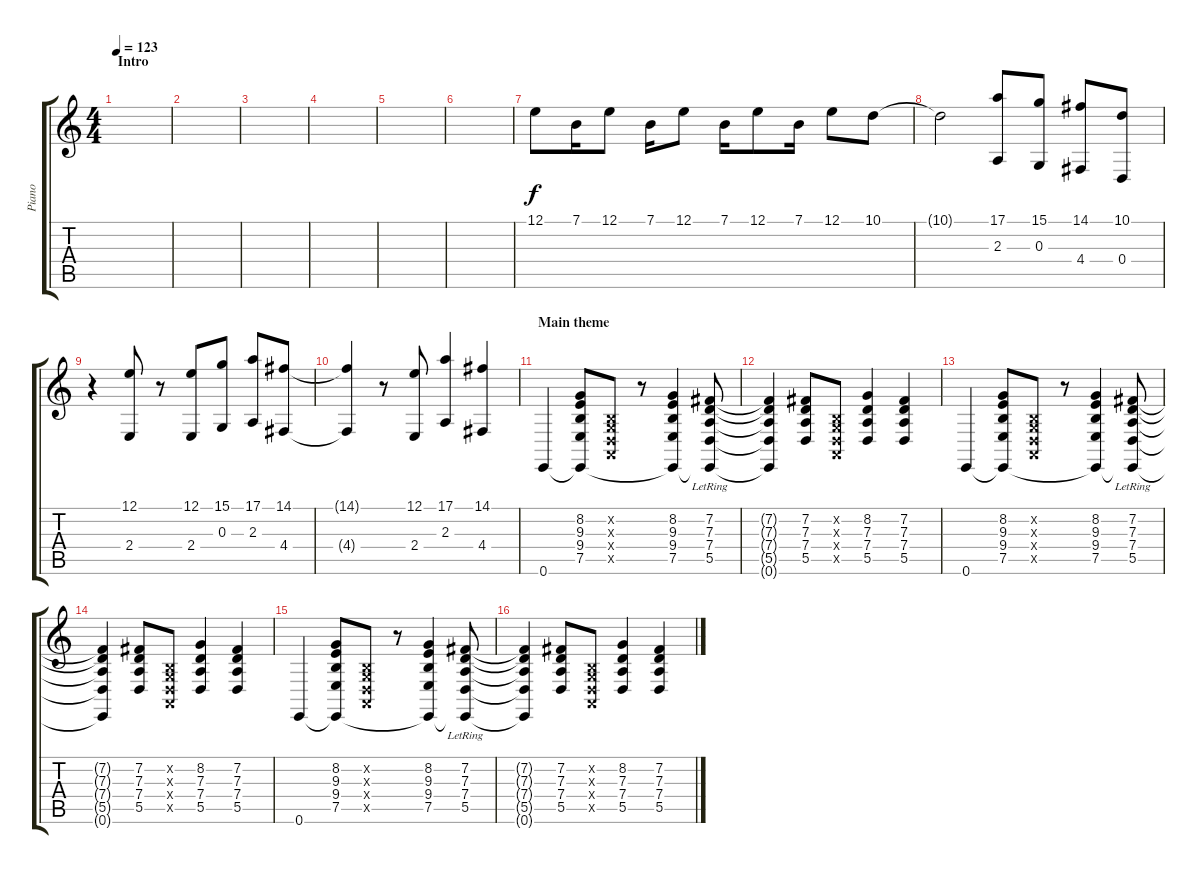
\track ("Piano" "Piano") {instrument acousticgrandpiano}
\staff {score tabs}
\tuning (E4 B3 G3 D3 A2 E2) {hide}
\ts (4 4)
\section ("" "Intro")
\tempo 123
\clef g2
\ks c
|
|
|
|
|
|
12.1.8 7.1.16 12.1.8 7.1.16 12.1.8 7.1.16 12.1.8 7.1.16 12.1.8 10.1.8 |
10.1{t}.2 (17.1 2.3).8 (15.1 0.3).8 (14.1 4.4).8 (10.1 0.4).8 |
r.4 (12.1 2.4).8 r.8 (12.1 2.4).8 (15.1 0.3).8 (17.1 2.3).8 (14.1 4.4).8 |
(14.1{t} 4.4{t}).4 r.8 (12.1 2.4).8 (17.1 2.3).4 (14.1 4.4).4 |
\section ("" "Main theme")
0.6.4 (8.2 9.3 9.4 7.5 0.6{t}).8 (0.2{x} 0.3{x} 0.4{x} 0.5{x}).8 r.8 (8.2 9.3 9.4 7.5 0.6{t}).4 (7.2{lr} 7.3{lr} 7.4{lr} 5.5{lr} 0.6{t}).8 |
(7.2{t} 7.3{t} 7.4{t} 5.5{t} 0.6{t}).4 (7.2 7.3 7.4 5.5).8 (0.2{x} 0.3{x} 0.4{x} 0.5{x}).8 (8.2 7.3 7.4 5.5).4 (7.2 7.3 7.4 5.5).4 |
0.6.4 (8.2 9.3 9.4 7.5 0.6{t}).8 (0.2{x} 0.3{x} 0.4{x} 0.5{x}).8 r.8 (8.2 9.3 9.4 7.5 0.6{t}).4 (7.2{lr} 7.3{lr} 7.4{lr} 5.5{lr} 0.6{t}).8 |
(7.2{t} 7.3{t} 7.4{t} 5.5{t} 0.6{t}).4 (7.2 7.3 7.4 5.5).8 (0.2{x} 0.3{x} 0.4{x} 0.5{x}).8 (8.2 7.3 7.4 5.5).4 (7.2 7.3 7.4 5.5).4 |
0.6.4 (8.2 9.3 9.4 7.5 0.6{t}).8 (0.2{x} 0.3{x} 0.4{x} 0.5{x}).8 r.8 (8.2 9.3 9.4 7.5 0.6{t}).4 (7.2{lr} 7.3{lr} 7.4{lr} 5.5{lr} 0.6{t}).8 |
(7.2{t} 7.3{t} 7.4{t} 5.5{t} 0.6{t}).4 (7.2 7.3 7.4 5.5).8 (0.2{x} 0.3{x} 0.4{x} 0.5{x}).8 (8.2 7.3 7.4 5.5).4 (7.2 7.3 7.4 5.5).4
